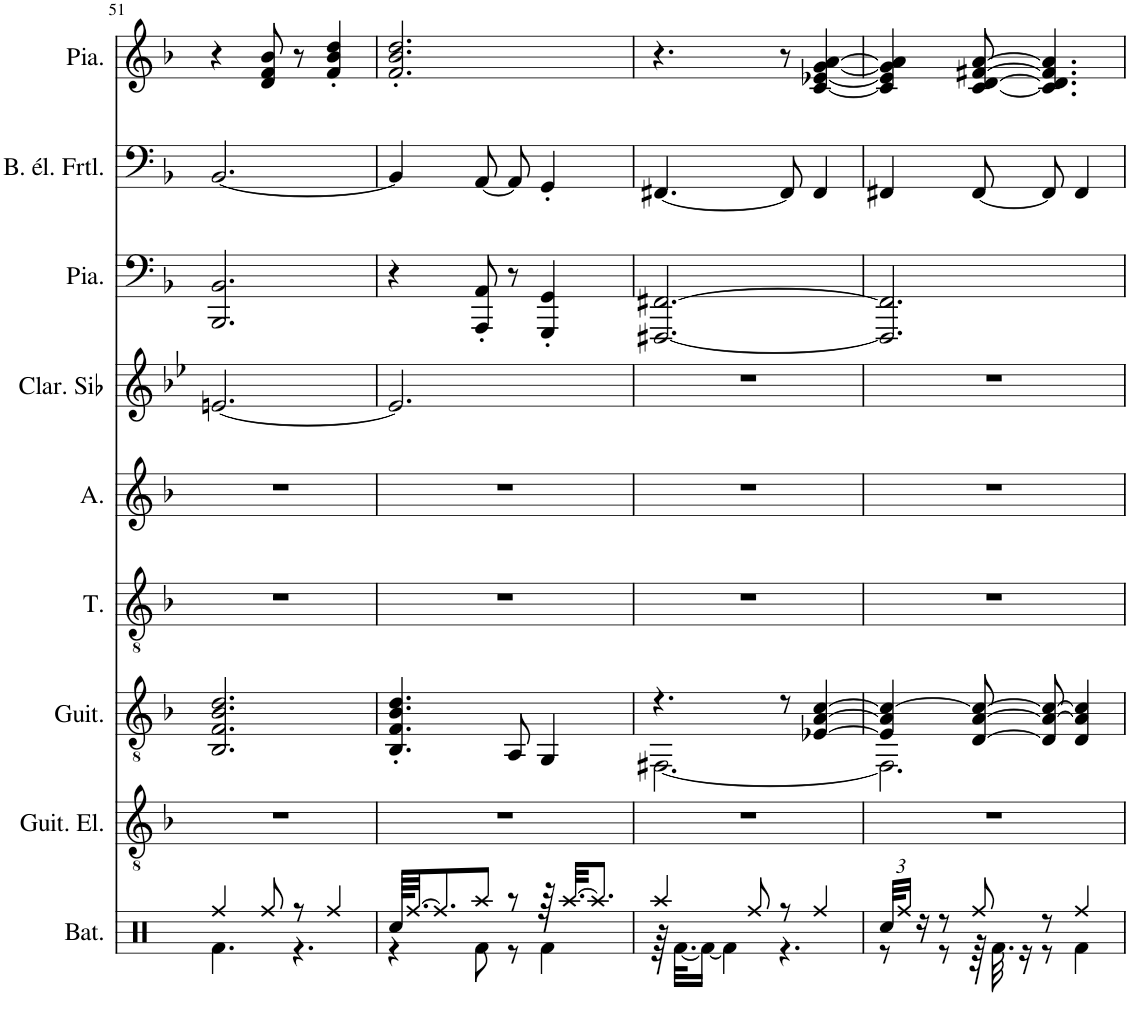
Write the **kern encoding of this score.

**kern	**kern	**kern	**kern	**kern	**kern	**kern	**kern	**kern
*part9	*part8	*part7	*part6	*part5	*part4	*part3	*part2	*part1
*staff9	*staff8	*staff7	*staff6	*staff5	*staff4	*staff3	*staff2	*staff1
*I"Batterie, Drums	*I"Guitare électrique, Overdriven Guitar	*I"Guitare classique	*I"Ténor, Choir Aahs	*I"Alto, Choir Aahs	*I"Clarinette en Sib	*I"Piano, Acoustic Grand Piano	*I"Basse électrique fretless, Fretless Bass	*I"Piano, Acoustic Grand Piano
*I'Bat.	*I'Guit. El.	*I'Guit.	*I'T.	*I'A.	*I'Clar. Sib	*I'Pia.	*I'B. él. Frtl.	*I'Pia.
!!LO:PB:g=z
*clefX	*clefGv2	*clefGv2	*clefGv2	*clefG2	*clefG2	*clefF4	*clefF4	*clefG2
*	*	*	*	*	*Trd1c2	*	*Trd7c12	*
*k[]	*k[b-]	*k[b-]	*k[b-]	*k[b-]	*k[b-e-]	*k[b-]	*k[b-]	*k[b-]
*M6/8	*M6/8	*M6/8	*M6/8	*M6/8	*M6/8	*M6/8	*M6/8	*M6/8
=51	=51	=51	=51	=51	=51	=51	=51	=51
*^	*	*	*	*	*	*	*	*
4Rff/	4.Rf\	2.r	2.BB-/ 2.F/ 2.B-/ 2.d/	2.r	2.r	[2.en/	2.BBB-/ 2.BB-/	[2.BB-/	4r
8Rff/	.	.	.	.	.	.	.	.	8d/ 8f/ 8b-/
8r	4.r	.	.	.	.	.	.	.	8r
4Rff/	.	.	.	.	.	.	.	.	4f/' 4b-/' 4dd/'
=52	=52	=52	=52	=52	=52	=52	=52	=52	=52
64Rcc/KLLL	4r	2.r	4.BB-/' 4.F/' 4.B-/' 4.d/'	2.r	2.r	2.e/]	4r	4BB-/]	2.f/' 2.b-/' 2.dd/'
[32.Rff/JJ	.	.	.	.	.	.	.	.	.
8.Rff/]	.	.	.	.	.	.	.	.	.
8Raa/J	8Rf\	.	.	.	.	.	8AAA/' 8AA/'	[8AA/	.
8r	8r	.	8AA/	.	.	.	8r	8AA/]	.
64r	4Rf\	.	4GG/	.	.	.	4GGG/' 4GG/'	4GG'/	.
[32.Raa/KKL	.	.	.	.	.	.	.	.	.
8.Raa/J]	.	.	.	.	.	.	.	.	.
=53	=53	=53	=53	=53	=53	=53	=53	=53	=53
*	*	*	*^	*	*	*	*	*	*
4Raa/	64r	2.r	4.r	[2.FF#X\	2.r	2.r	2.r	[2.FFF#X/ [2.FF#X/	[4.FF#X/	4.r
.	[32.Rf\KLL	.	.	.	.	.	.	.	.	.
.	16Rf\JJ_	.	.	.	.	.	.	.	.	.
.	4Rf\]	.	.	.	.	.	.	.	.	.
8Rff/	.	.	.	.	.	.	.	.	.	.
8r	4.r	.	8r	.	.	.	.	.	8FF#/]	8r
4Rff/	.	.	[4E-X/ [4A/ [4c/	.	.	.	.	.	4FF#/	[4c/ [4e-X/ [4g/ [4a/
=54	=54	=54	=54	=54	=54	=54	=54	=54	=54	=54
*Xbrackettup	*	*	*	*	*	*	*	*	*	*
48Rcc/KLL	8r	2.r	4E-/] 4A/] 4c/_	2.FF#\]	2.r	2.r	2.r	2.FFF#/] 2.FF#/]	4FF#X/	4c/] 4e-/] 4g/] 4a/]
24Rff/JJ	.	.	.	.	.	.	.	.	.	.
16r	.	.	.	.	.	.	.	.	.	.
8r	8r	.	.	.	.	.	.	.	.	.
8Rff/	64r	.	[8D/ [8A/ 8c/_	.	.	.	.	.	[8FF#/	[8c/ [8d/ [8f#X/ [8a/
.	32.Rf\	.	.	.	.	.	.	.	.	.
.	16r	.	.	.	.	.	.	.	.	.
8r	8r	.	8D/] 8A/_ 8c/_	.	.	.	.	.	8FF#/]	4.c/] 4.d/] 4.f#/] 4.a/]
4Rff/	4Rf\	.	4D/ 4A/] 4c/]	.	.	.	.	.	4FF#/	.
*v	*v	*	*v	*v	*	*	*	*	*	*
=	=	=	=	=	=	=	=	=
*-	*-	*-	*-	*-	*-	*-	*-	*-
